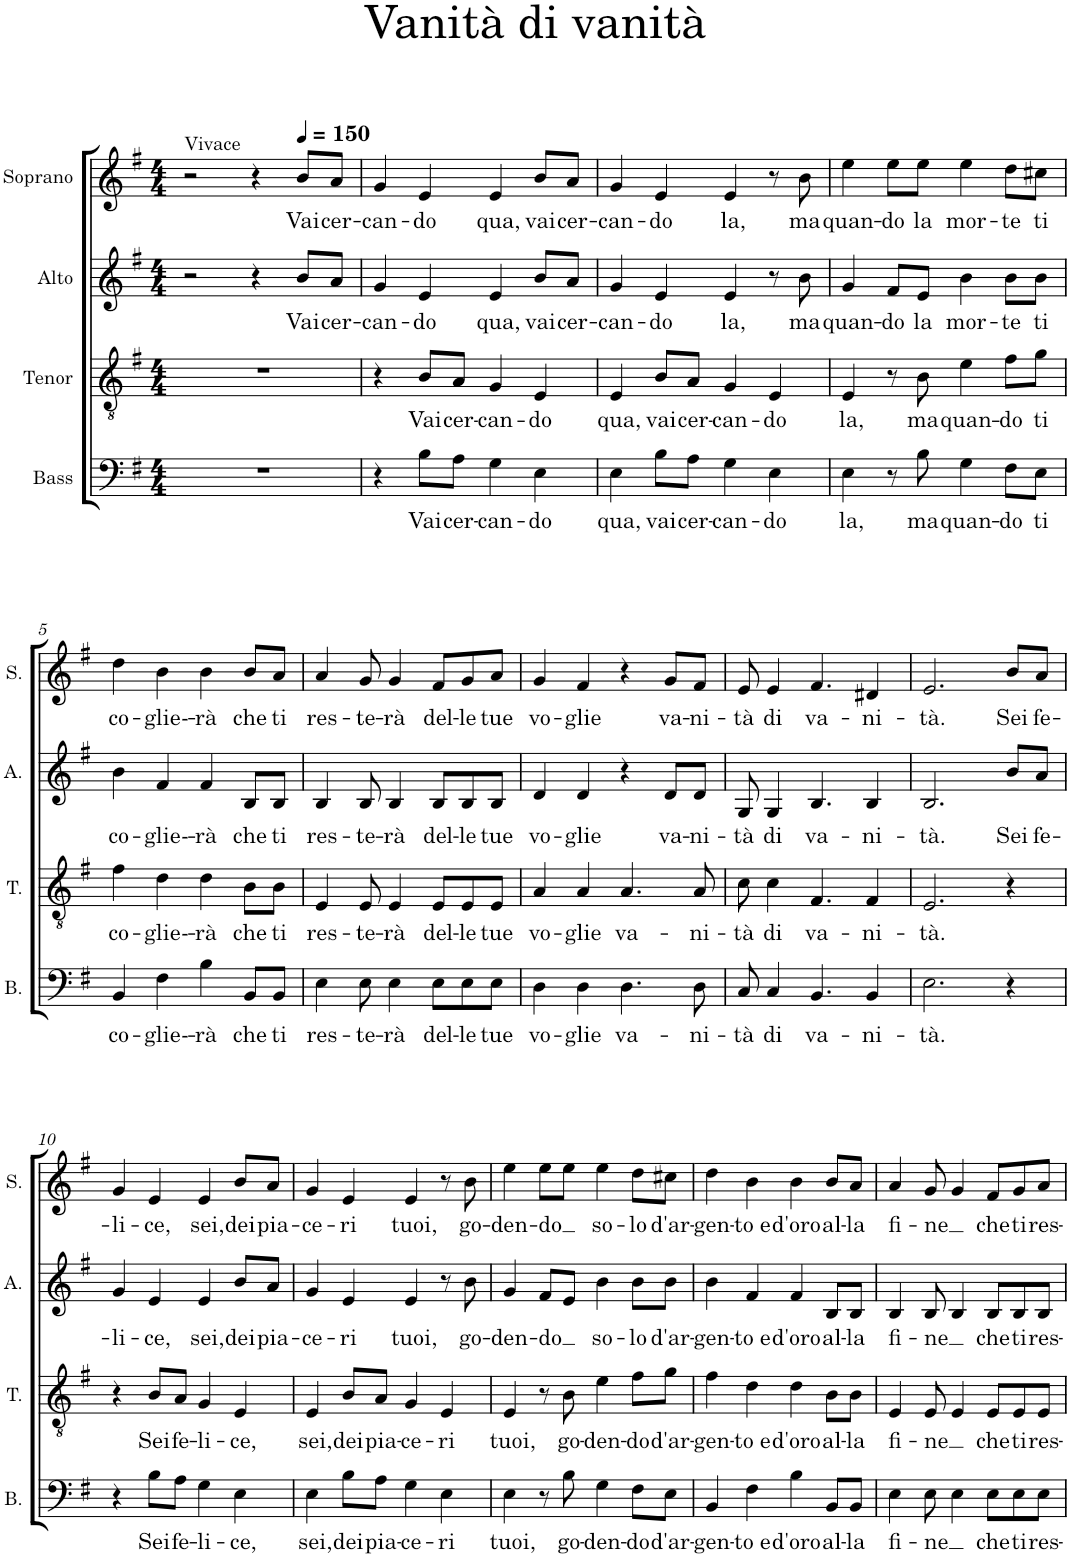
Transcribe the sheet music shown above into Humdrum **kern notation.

**kern	**text	**kern	**text	**kern	**text	**kern	**text
*part4	*part4	*part3	*part3	*part2	*part2	*part1	*part1
*staff4	*staff4	*staff3	*staff3	*staff2	*staff2	*staff1	*staff1
*I"Bass	*	*I"Tenor	*	*I"Alto	*	*I"Soprano	*
*I'B.	*	*I'T.	*	*I'A.	*	*I'S.	*
*clefF4	*	*clefGv2	*	*clefG2	*	*clefG2	*
*k[f#]	*	*k[f#]	*	*k[f#]	*	*k[f#]	*
*M4/4	*	*M4/4	*	*M4/4	*	*M4/4	*
=1	=1	=1	=1	=1	=1	=1	=1
!	!	!	!	!	!	!LO:TX:a:t=Vivace	!
1r	.	1r	.	2r	.	2r	.
.	.	.	.	4r	.	4r	.
*	*	*	*	*	*	*MM150	*
!	!	!	!	!	!LO:LY:b	!	!LO:LY:b
.	.	.	.	8b/L	Vai	8b/L	Vai
!	!	!	!	!	!LO:LY:b	!	!LO:LY:b
.	.	.	.	8a/J	cer-	8a/J	cer-
=2	=2	=2	=2	=2	=2	=2	=2
!	!	!	!	!	!LO:LY:b	!	!LO:LY:b
4r	.	4r	.	4g/	-can-	4g/	-can-
!	!LO:LY:b	!	!LO:LY:b	!	!LO:LY:b	!	!LO:LY:b
8B\L	Vai	8B/L	Vai	4e/	-do	4e/	-do
!	!LO:LY:b	!	!LO:LY:b	!	!	!	!
8A\J	cer-	8A/J	cer-	.	.	.	.
!	!LO:LY:b	!	!LO:LY:b	!	!LO:LY:b	!	!LO:LY:b
4G\	-can-	4G/	-can-	4e/	qua,	4e/	qua,
!	!LO:LY:b	!	!LO:LY:b	!	!LO:LY:b	!	!LO:LY:b
4E\	-do	4E/	-do	8b/L	vai	8b/L	vai
!	!	!	!	!	!LO:LY:b	!	!LO:LY:b
.	.	.	.	8a/J	cer-	8a/J	cer-
=3	=3	=3	=3	=3	=3	=3	=3
!	!LO:LY:b	!	!LO:LY:b	!	!LO:LY:b	!	!LO:LY:b
4E\	qua,	4E/	qua,	4g/	-can-	4g/	-can-
!	!LO:LY:b	!	!LO:LY:b	!	!LO:LY:b	!	!LO:LY:b
8B\L	vai	8B/L	vai	4e/	-do	4e/	-do
!	!LO:LY:b	!	!LO:LY:b	!	!	!	!
8A\J	cer-	8A/J	cer-	.	.	.	.
!	!LO:LY:b	!	!LO:LY:b	!	!LO:LY:b	!	!LO:LY:b
4G\	-can-	4G/	-can-	4e/	la,	4e/	la,
!	!LO:LY:b	!	!LO:LY:b	!	!	!	!
4E\	-do	4E/	-do	8r	.	8r	.
!	!	!	!	!	!LO:LY:b	!	!LO:LY:b
.	.	.	.	8b\	ma	8b\	ma
=4	=4	=4	=4	=4	=4	=4	=4
!	!LO:LY:b	!	!LO:LY:b	!	!LO:LY:b	!	!LO:LY:b
4E\	la,	4E/	la,	4g/	quan-	4ee\	quan-
!	!	!	!	!	!LO:LY:b	!	!LO:LY:b
8r	.	8r	.	8f#/L	-do	8ee\L	-do
!	!LO:LY:b	!	!LO:LY:b	!	!LO:LY:b	!	!LO:LY:b
8B\	ma	8B\	ma	8e/J	la	8ee\J	la
!	!LO:LY:b	!	!LO:LY:b	!	!LO:LY:b	!	!LO:LY:b
4G\	quan-	4e\	quan-	4b\	mor-	4ee\	mor-
!	!LO:LY:b	!	!LO:LY:b	!	!LO:LY:b	!	!LO:LY:b
8F#\L	-do	8f#\L	-do	8b\L	-te	8dd\L	-te
!	!LO:LY:b	!	!LO:LY:b	!	!LO:LY:b	!	!LO:LY:b
8E\J	ti	8g\J	ti	8b\J	ti	8cc#X\J	ti
!!LO:LB:g=z
=5	=5	=5	=5	=5	=5	=5	=5
!	!LO:LY:b	!	!LO:LY:b	!	!LO:LY:b	!	!LO:LY:b
4BB/	co-	4f#\	co-	4b\	co-	4dd\	co-
!	!LO:LY:b	!	!LO:LY:b	!	!LO:LY:b	!	!LO:LY:b
4F#\	-glie--	4d\	-glie--	4f#/	-glie--	4b\	-glie--
!	!LO:LY:b	!	!LO:LY:b	!	!LO:LY:b	!	!LO:LY:b
4B\	-rà	4d\	-rà	4f#/	-rà	4b\	-rà
!	!LO:LY:b	!	!LO:LY:b	!	!LO:LY:b	!	!LO:LY:b
8BB/L	che	8B\L	che	8B/L	che	8b/L	che
!	!LO:LY:b	!	!LO:LY:b	!	!LO:LY:b	!	!LO:LY:b
8BB/J	ti	8B\J	ti	8B/J	ti	8a/J	ti
=6	=6	=6	=6	=6	=6	=6	=6
!	!LO:LY:b	!	!LO:LY:b	!	!LO:LY:b	!	!LO:LY:b
4E\	res-	4E/	res-	4B/	res-	4a/	res-
!	!LO:LY:b	!	!LO:LY:b	!	!LO:LY:b	!	!LO:LY:b
8E\	-te-	8E/	-te-	8B/	-te-	8g/	-te-
!	!LO:LY:b	!	!LO:LY:b	!	!LO:LY:b	!	!LO:LY:b
4E\	-rà	4E/	-rà	4B/	-rà	4g/	-rà
!	!LO:LY:b	!	!LO:LY:b	!	!LO:LY:b	!	!LO:LY:b
8E\L	del-	8E/L	del-	8B/L	del-	8f#/L	del-
!	!LO:LY:b	!	!LO:LY:b	!	!LO:LY:b	!	!LO:LY:b
8E\	-le	8E/	-le	8B/	-le	8g/	-le
!	!LO:LY:b	!	!LO:LY:b	!	!LO:LY:b	!	!LO:LY:b
8E\J	tue	8E/J	tue	8B/J	tue	8a/J	tue
=7	=7	=7	=7	=7	=7	=7	=7
!	!LO:LY:b	!	!LO:LY:b	!	!LO:LY:b	!	!LO:LY:b
4D\	vo-	4A/	vo-	4d/	vo-	4g/	vo-
!	!LO:LY:b	!	!LO:LY:b	!	!LO:LY:b	!	!LO:LY:b
4D\	-glie	4A/	-glie	4d/	-glie	4f#/	-glie
!	!LO:LY:b	!	!LO:LY:b	!	!	!	!
4.D\	va-	4.A/	va-	4r	.	4r	.
!	!	!	!	!	!LO:LY:b	!	!LO:LY:b
.	.	.	.	8d/L	va-	8g/L	va-
!	!LO:LY:b	!	!LO:LY:b	!	!LO:LY:b	!	!LO:LY:b
8D\	-ni-	8A/	-ni-	8d/J	-ni-	8f#/J	-ni-
=8	=8	=8	=8	=8	=8	=8	=8
!	!LO:LY:b	!	!LO:LY:b	!	!LO:LY:b	!	!LO:LY:b
8C/	-tà	8c\	-tà	8G/	-tà	8e/	-tà
!	!LO:LY:b	!	!LO:LY:b	!	!LO:LY:b	!	!LO:LY:b
4C/	di	4c\	di	4G/	di	4e/	di
!	!LO:LY:b	!	!LO:LY:b	!	!LO:LY:b	!	!LO:LY:b
4.BB/	va-	4.F#/	va-	4.B/	va-	4.f#/	va-
!	!LO:LY:b	!	!LO:LY:b	!	!LO:LY:b	!	!LO:LY:b
4BB/	-ni-	4F#/	-ni-	4B/	-ni-	4d#X/	-ni-
=9	=9	=9	=9	=9	=9	=9	=9
!	!LO:LY:b	!	!LO:LY:b	!	!LO:LY:b	!	!LO:LY:b
2.E\	-tà.	2.E/	-tà.	2.B/	-tà.	2.e/	-tà.
!	!	!	!	!	!LO:LY:b	!	!LO:LY:b
4r	.	4r	.	8b/L	Sei	8b/L	Sei
!	!	!	!	!	!LO:LY:b	!	!LO:LY:b
.	.	.	.	8a/J	fe-	8a/J	fe-
!!LO:LB:g=z
=10	=10	=10	=10	=10	=10	=10	=10
!	!	!	!	!	!LO:LY:b	!	!LO:LY:b
4r	.	4r	.	4g/	-li-	4g/	-li-
!	!LO:LY:b	!	!LO:LY:b	!	!LO:LY:b	!	!LO:LY:b
8B\L	Sei	8B/L	Sei	4e/	-ce,	4e/	-ce,
!	!LO:LY:b	!	!LO:LY:b	!	!	!	!
8A\J	fe-	8A/J	fe-	.	.	.	.
!	!LO:LY:b	!	!LO:LY:b	!	!LO:LY:b	!	!LO:LY:b
4G\	-li-	4G/	-li-	4e/	sei,	4e/	sei,
!	!LO:LY:b	!	!LO:LY:b	!	!LO:LY:b	!	!LO:LY:b
4E\	-ce,	4E/	-ce,	8b/L	dei	8b/L	dei
!	!	!	!	!	!LO:LY:b	!	!LO:LY:b
.	.	.	.	8a/J	pia-	8a/J	pia-
=11	=11	=11	=11	=11	=11	=11	=11
!	!LO:LY:b	!	!LO:LY:b	!	!LO:LY:b	!	!LO:LY:b
4E\	sei,	4E/	sei,	4g/	-ce-	4g/	-ce-
!	!LO:LY:b	!	!LO:LY:b	!	!LO:LY:b	!	!LO:LY:b
8B\L	dei	8B/L	dei	4e/	-ri	4e/	-ri
!	!LO:LY:b	!	!LO:LY:b	!	!	!	!
8A\J	pia-	8A/J	pia-	.	.	.	.
!	!LO:LY:b	!	!LO:LY:b	!	!LO:LY:b	!	!LO:LY:b
4G\	-ce-	4G/	-ce-	4e/	tuoi,	4e/	tuoi,
!	!LO:LY:b	!	!LO:LY:b	!	!	!	!
4E\	-ri	4E/	-ri	8r	.	8r	.
!	!	!	!	!	!LO:LY:b	!	!LO:LY:b
.	.	.	.	8b\	go-	8b\	go-
=12	=12	=12	=12	=12	=12	=12	=12
!	!LO:LY:b	!	!LO:LY:b	!	!LO:LY:b	!	!LO:LY:b
4E\	tuoi,	4E/	tuoi,	4g/	-den-	4ee\	-den-
!	!	!	!	!	!LO:LY:b	!	!LO:LY:b
8r	.	8r	.	8f#/L	-do	8ee\L	-do
!	!LO:LY:b	!	!LO:LY:b	!	!	!	!
8B\	go-	8B\	go-	8e/J	.	8ee\J	.
!	!LO:LY:b	!	!LO:LY:b	!	!LO:LY:b	!	!LO:LY:b
4G\	-den-	4e\	-den-	4b\	so-	4ee\	so-
!	!LO:LY:b	!	!LO:LY:b	!	!LO:LY:b	!	!LO:LY:b
8F#\L	-do	8f#\L	-do	8b\L	-lo	8dd\L	-lo
!	!LO:LY:b	!	!LO:LY:b	!	!LO:LY:b	!	!LO:LY:b
8E\J	d'ar-	8g\J	d'ar-	8b\J	d'ar-	8cc#X\J	d'ar-
=13	=13	=13	=13	=13	=13	=13	=13
!	!LO:LY:b	!	!LO:LY:b	!	!LO:LY:b	!	!LO:LY:b
4BB/	-gen-	4f#\	-gen-	4b\	-gen-	4dd\	-gen-
!	!LO:LY:b	!	!LO:LY:b	!	!LO:LY:b	!	!LO:LY:b
4F#\	-to e	4d\	-to e	4f#/	-to e	4b\	-to e
!	!LO:LY:b	!	!LO:LY:b	!	!LO:LY:b	!	!LO:LY:b
4B\	d'oro	4d\	d'oro	4f#/	d'oro	4b\	d'oro
!	!LO:LY:b	!	!LO:LY:b	!	!LO:LY:b	!	!LO:LY:b
8BB/L	al-	8B\L	al-	8B/L	al-	8b/L	al-
!	!LO:LY:b	!	!LO:LY:b	!	!LO:LY:b	!	!LO:LY:b
8BB/J	-la	8B\J	-la	8B/J	-la	8a/J	-la
=14	=14	=14	=14	=14	=14	=14	=14
!	!LO:LY:b	!	!LO:LY:b	!	!LO:LY:b	!	!LO:LY:b
4E\	fi-	4E/	fi-	4B/	fi-	4a/	fi-
!	!LO:LY:b	!	!LO:LY:b	!	!LO:LY:b	!	!LO:LY:b
8E\	-ne	8E/	-ne	8B/	-ne	8g/	-ne
4E\	.	4E/	.	4B/	.	4g/	.
!	!LO:LY:b	!	!LO:LY:b	!	!LO:LY:b	!	!LO:LY:b
8E\L	che	8E/L	che	8B/L	che	8f#/L	che
!	!LO:LY:b	!	!LO:LY:b	!	!LO:LY:b	!	!LO:LY:b
8E\	ti	8E/	ti	8B/	ti	8g/	ti
!	!LO:LY:b	!	!LO:LY:b	!	!LO:LY:b	!	!LO:LY:b
8E\J	res-	8E/J	res-	8B/J	res-	8a/J	res-
=	=	=	=	=	=	=	=
*-	*-	*-	*-	*-	*-	*-	*-
